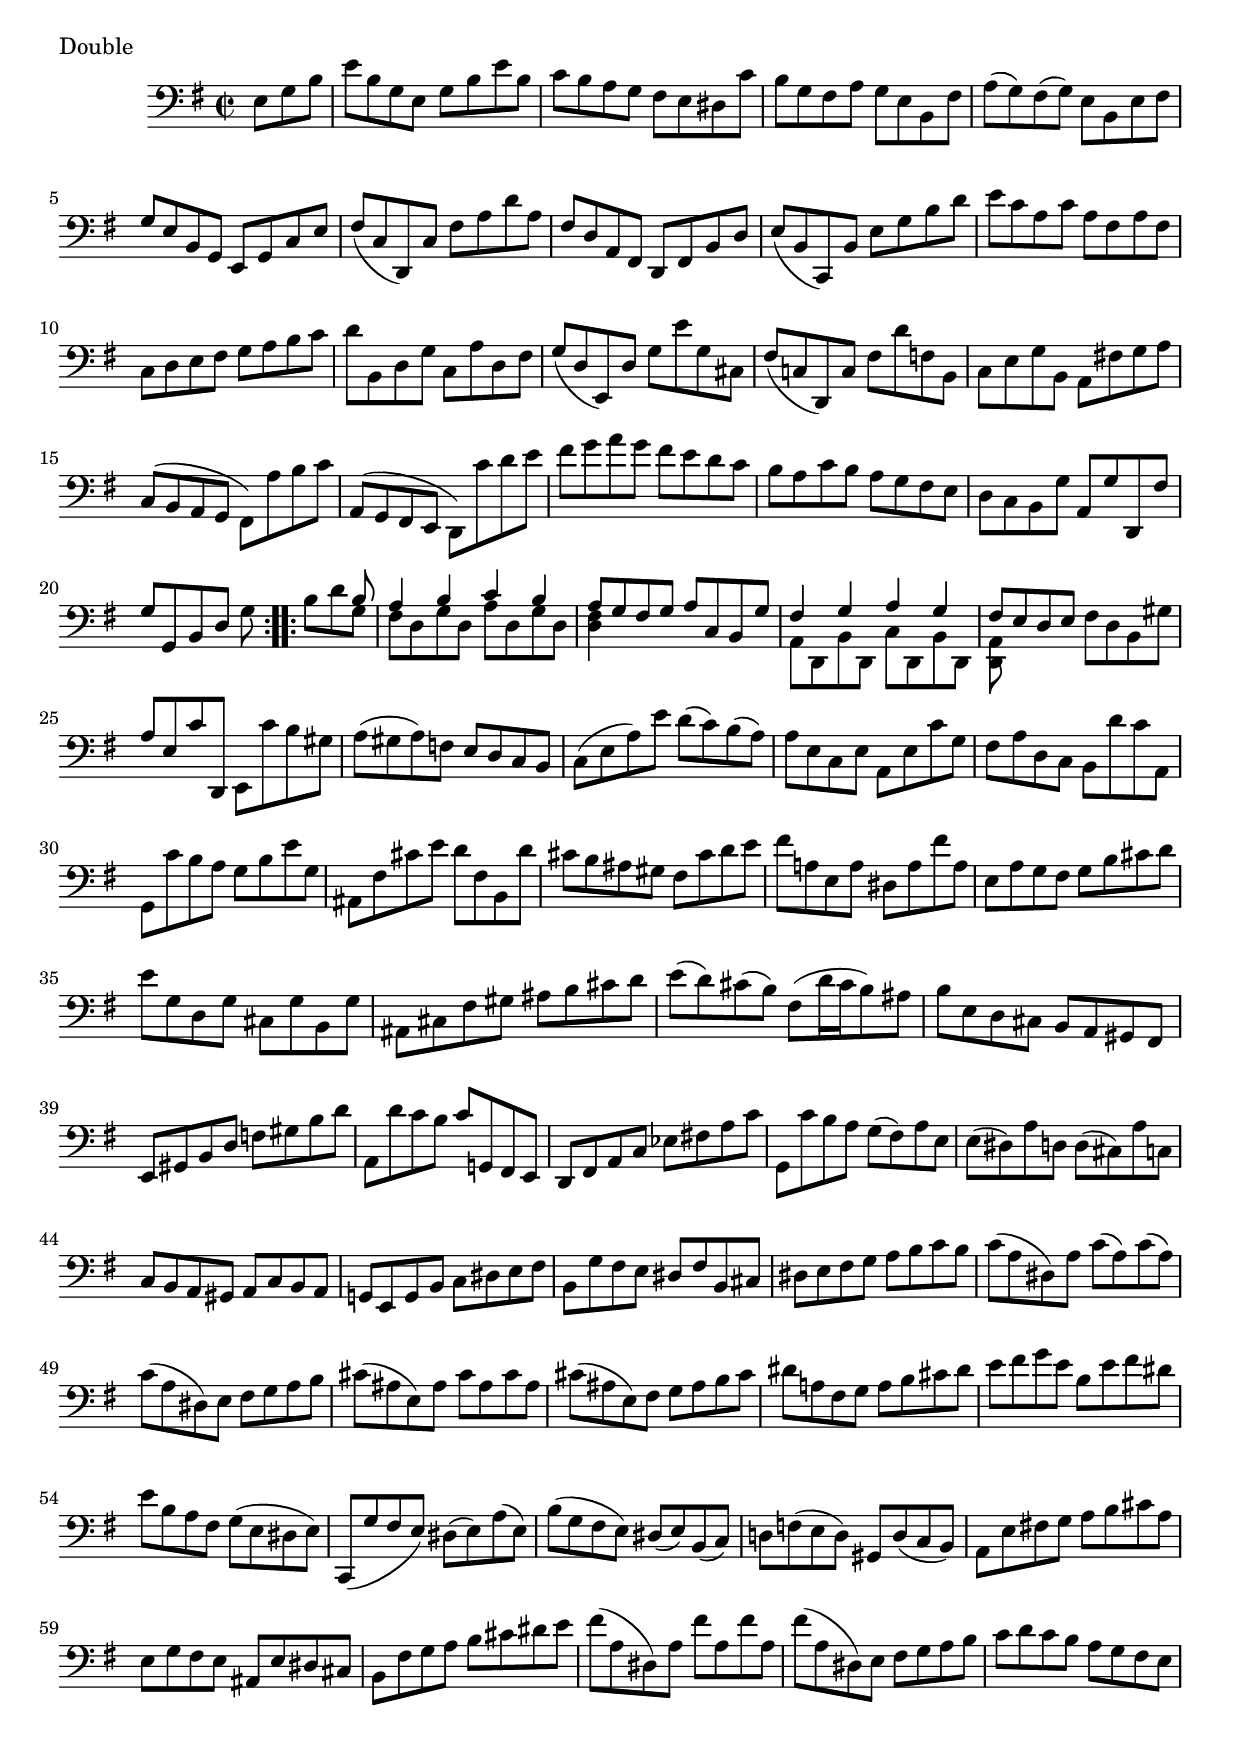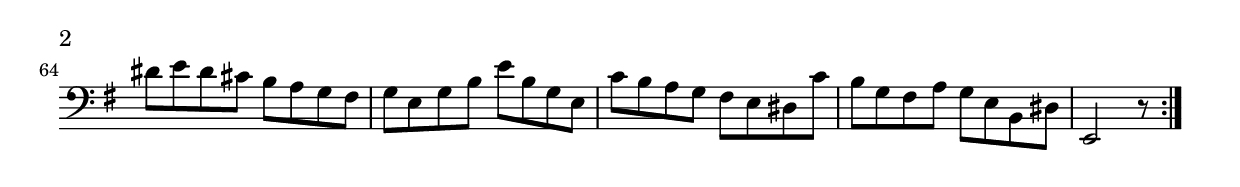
\version "2.24.3"

% Movement 8, Double
\version "2.24.3"

viiiA =  { 
  b'8 d'' fis'' |
  % 1
  b''8  fis''8  d''8  b'8  d''8  fis''8  b''8  fis''8  |
  % 2
  g''8  fis''8  e''8  d''8  cis''8  b'8  ais'8  g''8  |
  % 3
  fis''8  d''8  cis''8  e''8  d''8  b'8  fis'8  cis''8  |
  % 4
  e''8(   d''8)  cis''8(   d''8)  b'8  fis'8  b'8  cis''8  |
  % 5
  d''8  b'8  fis'8  d'8  b8  d'8  g'8  b'8  |
  % 6
  cis''8(  g'8   a8)  g'8  cis''8  e''8  a''8  e''8  |
  % 7
  cis''8  a'8  e'8  cis'8  a8  cis'8  fis'8  a'8  |
  % 8
  b'8(  fis'8   g8)  fis'8  b'8  d''8  fis''8  a''8  |
  % 9
  b''8  g''8  e''8  g''8  e''8  cis''8  e''8  cis''8  |
  % 10
  g'8  a'8  b'8  cis''8  d''8  e''8  fis''8  g''8  |
  % 11
  a''8  fis'8  a'8  d''8  g'8  e''8  a'8  cis''8  |
  % 12
  d''8(  a'8   b8)  a'8  d''8  b''8  d''8  gis'8  |
  % 13
  cis''8(  g'!8   a8)  g'8  cis''8  a''8  c''8  fis'8  |
  % 14
  g'8  b'8  d''8  fis'8  e'8  cis''!8  d''8  e''8  |
  % 15
  g'8(  fis'8  e'8  d'8   cis'8)  e''8  fis''8  g''8  |
  % 16
  e'8(  d'8  cis'8  b8   a8)  g''8  a''8  b''8  |
  % 17
  cis'''8  d'''8  e'''8  d'''8  cis'''8  b''8  a''8  g''8  |
  % 18
  fis''8  e''8  g''8  fis''8  e''8  d''8  cis''8  b'8  |
  % 19
  a'8  g'8  fis'8  d''8  e'8  d''8  a8  cis''8  |
  % 20
  d''8  d'8  fis'8  a'8  d''8

  \stemUp
  s4  fis''8  |
  % 21
  e''4  fis''4  g''4  fis''4  |
  % 22
  e''8  d''8  cis''8  d''8  e''8  g'8  fis'8  d''8  |
  % 23
  cis''4  d''4  e''4  d''4  |
  % 24
   cis''8[ b'8  a'8  b'8] \stemNeutral  cis''8  a'8  fis'8  dis''8  |
  % 25
  e''8  b'8  g''8  a8  b8  g''8  fis''8  dis''8  |
  % 26
  e''8(  dis''8   e''8)  c''8  b'8  a'8  g'8  fis'8  |
  % 27
  g'8(  b'8   e''8)  b''8  a''8(   g''8)  fis''8(   e''8)  |
  % 28
  e''8  b'8  g'8  b'8  e'8  b'8  g''8  d''8  |
  % 29
  cis''8  e''8  a'8  g'8  fis'8  a''8  g''8  e'8  |
  % 30
  d'8  g''8  fis''8  e''8  d''8  fis''8  b''8  d''8  |
  % 31
  eis'8  cis''8  gis''8  b''8  a''8  cis''8  fis'8  a''8  |
  % 32
  gis''8  fis''8  eis''8  dis''8  cis''8  gis''8  a''8  b''8  |
  % 33
  cis'''8  e''!8  b'8  e''8  ais'8  e''8  cis'''8  e''8  |
  % 34
  b'8  e''8  d''8  cis''8  d''8  fis''8  gis''8  a''8  |
  % 35
  b''8  d''8  a'8  d''8  gis'8  d''8  fis'8  d''8  |
  % 36
  eis'8  gis'8  cis''8  dis''8  eis''8  fis''8  gis''8  a''8  |
  % 37
  b''8(   a''8)  gis''8(   fis''8)  cis''8(  a''16  gis''16   fis''8)  
  eis''8  |
  % 38
  fis''8  b'8  a'8  gis'8  fis'8  e'8  dis'8  cis'8  |
  % 39
  b8  dis'8  fis'8  a'8  c''8  dis''8  fis''8  a''8  |
  % 40
  e'8  a''8  g''8  fis''8  g''8  d'!8  cis'8  b8  |
  % 41
  a8  cis'8  e'8  g'8  bes'8  cis''!8  e''8  g''8  |
  % 42
  d'8  g''8  fis''8  e''8  d''8(   cis''8)  e''8 b'8  |
  % 43
  b'8(   ais'8)  e''8  a'8  a'8(   gis'8)  e''8  g'8  |
  % 44
  g'8  fis'8  e'8  dis'8  e'8  g'8  fis'8  e'8  |
  % 45
  d'!8  b8  d'8  fis'8  g'8  ais'8  b'8  cis''8  |
  % 46
  fis'8  d''8  cis''8  b'8  ais'8  cis''8  fis'8  gis'8  |
  % 47
  ais'8  b'8  cis''8  d''8  e''8  fis''8  g''8  fis''8  |
  % 48
  g''8(  e''8   ais'8)  e''8  g''8(   e''8)  g''8(   e''8)  |
  % 49
  g''8(  e''8   ais'8)  b'8  cis''8  d''8  e''8  fis''8  |
  % 50
  gis''8(  eis''8   b'8)  eis''8  gis''8  eis''8  gis''8  eis''8  |
  % 51
  gis''8(  eis''8   b'8)  cis''8  d''8  eis''8  fis''8  gis''8  |
  % 52
  ais''8  e''!8  cis''8  d''8  e''8  fis''8  gis''8  ais''8  |
  % 53
  b''8  cis'''8  d'''8  b''8  fis''8  b''8  cis'''8  ais''8  |
  % 54
  b''8  fis''8  e''8  cis''8  d''8(  b'8  ais'8   b'8)  |
  % 55
  g8(  d''8  cis''8   b'8)  ais'8(   b'8)  e''8(   b'8)  |
  % 56
  fis''8(  d''8  cis''8   b'8)  ais'8(   b'8)  fis'8(   g'8)  |
  % 57
  a'!8  c''8(  b'8   a'8)  dis'8  a'8(  g'8   fis'8)  |
  % 58
  e'8  b'8  cis''!8  d''8  e''8  fis''8  gis''8  e''8  |
  % 59
  b'8  d''8  cis''8  b'8  eis'8  b'8  ais'8  gis'8  |
  % 60
  fis'8  cis''8  d''8  e''8  fis''8  gis''8  ais''8  b''8  |
  % 61
  cis'''8(  e''8   ais'8)  e''8  cis'''8  e''8  cis'''8  e''8  |
  % 62
  cis'''8(  e''8   ais'8)  b'8  cis''8  d''8  e''8  fis''8  |
  % 63
  g''8  a''8  g''8  fis''8  e''8  d''8  cis''8  b'8  |
  % 64
  ais''8  b''8  ais''8  gis''8  fis''8  e''8  d''8  cis''8  |
  % 65
  d''8  b'8  d''8  fis''8  b''8  fis''8  d''8  b'8  |
  % 66
  g''8  fis''8  e''8  d''8  cis''8  b'8  ais'8  g''8  |
  % 67
  fis''8  d''8  cis''8  e''8  d''8  b'8  fis'8  ais'8  |
  % 68
  b2  r8
}

viiiB =  { 
  \partial 8*3 s8*3
  s1*19 s8*5  
  \stemDown
  % 20
  fis''8  a''8  d''8  |
  % 21
  cis''8  a'8  d''8  a'8  e''8  a'8  d''8 a'8  |
  % 22
  <cis'' a'>4  s4*3  |
  % 23
  e'8  a8  fis'8  a8  g'8  a8  fis'8  a8 |
  % 24
  <e' a>8  s1*44
  % 68
  s2
} 

viiiStaff = \context Staff <<
  \context Voice=A \viiiA
  \context Voice=B \viiiB
>>


viiiCelloGlobal =   {
  \clef "bass"
  \key g\major
  \time 2/2
  \repeat "volta" 2 {
    \partial 4. s4. | s1*19 | s8*5
  }
  \repeat "volta" 2 {
    s4. | s1*47 | s8*5
  }
}

viiiCelloScripts =  {
}

viiiCelloStaff =  \context Staff <<
   \transpose c' f, \viiiStaff
  \viiiCelloGlobal
  \viiiCelloScripts
>>

\score {
  \viiiCelloStaff
  \layout { }
  
  \midi {
    \tempo 4 = 160
    }


  \header {
    piece = "Double"
    opus = ""
  }
}

